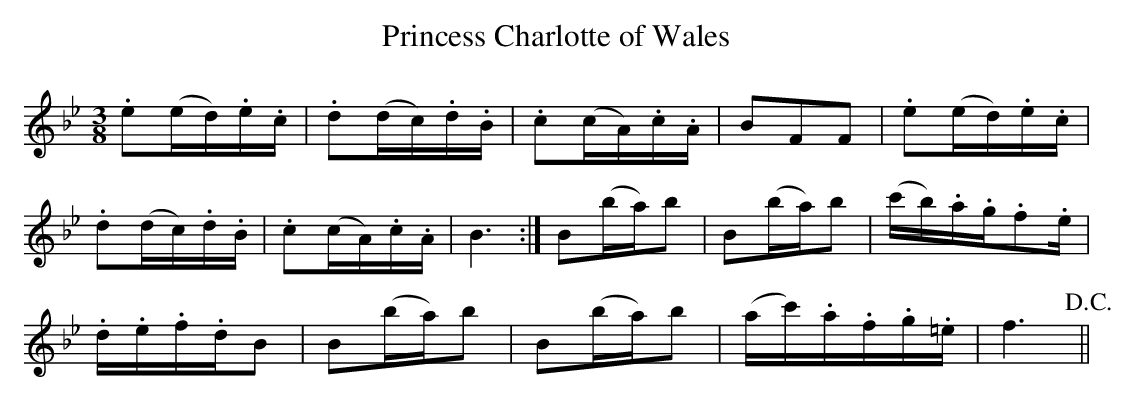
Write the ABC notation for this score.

X:1
T:Princess Charlotte of Wales
M:3/8
L:1/8
K:Bb
.e(e/d/).e/.c/|.d(d/c/).d/.B/|.c(c/A/).c/.A/|BFF|.e(e/d/).e/.c/|
.d(d/c/).d/.B/|.c(c/A/).c/.A/|B3:|B(b/a/)b|B(b/a/)b|(c'/b/).a/.g/./f.e/|
.d/.e/.f/.d/B|B(b/a/)b|B(b/a/)b|(a/c'/).a/.f/.g/.=e/|f3!D.C.!||
